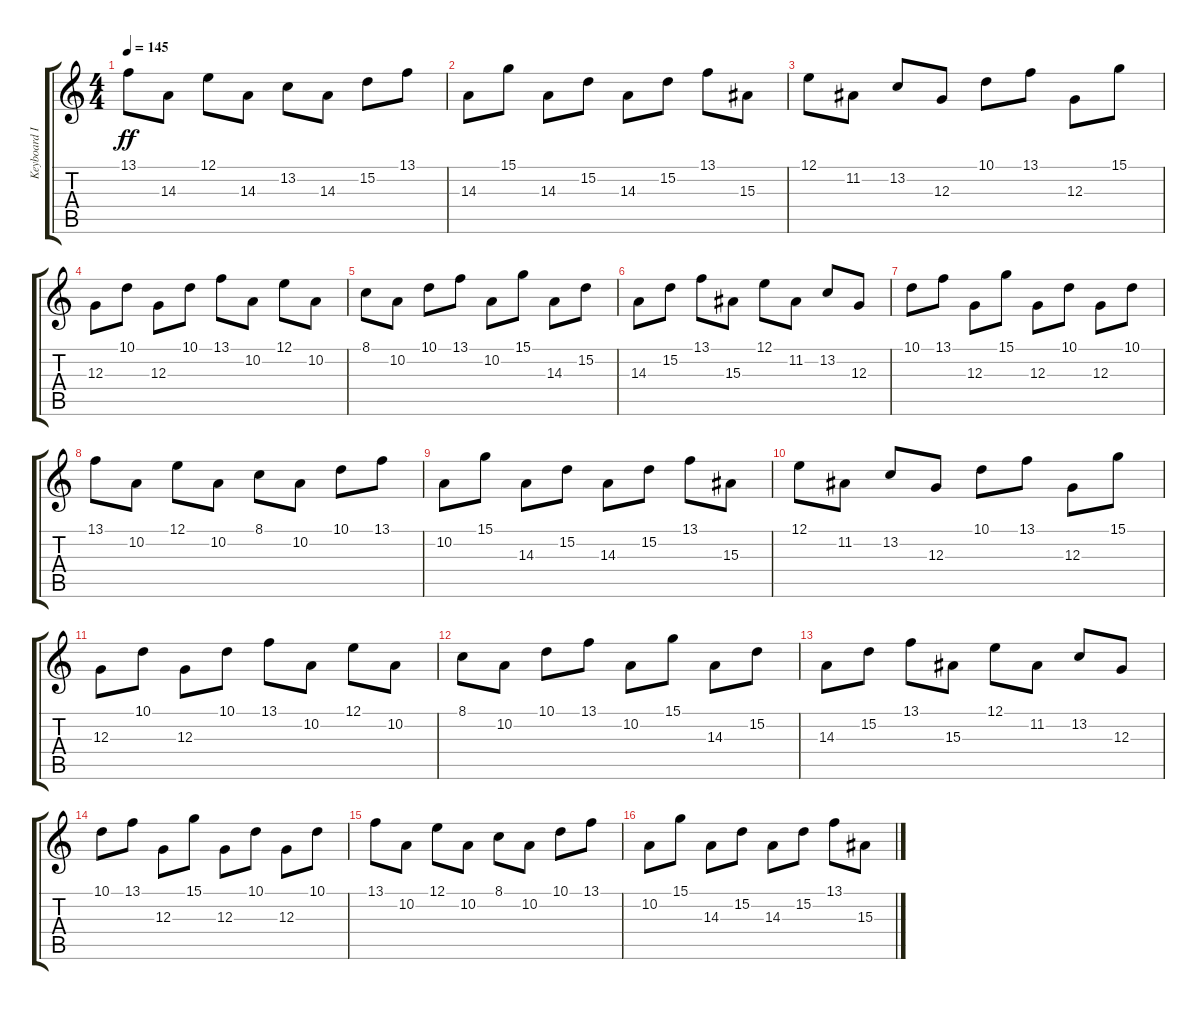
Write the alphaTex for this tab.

\track ("Keyboard I" "Keyboard I") {instrument marimba}
\staff {score tabs}
\tuning (E4 B3 G3 D3 A2 E2) {hide}
\ts (4 4)
\tempo 145
\clef g2
\ks c
13.1.8{dy ff volume 0 instrument marimba} 14.3.8{volume 2} 12.1.8{volume 3} 14.3.8{volume 4} 13.2.8{volume 5} 14.3.8{volume 6} 15.2.8{volume 7} 13.1.8{volume 8} |
14.3.8{volume 9} 15.1.8{volume 10} 14.3.8 15.2.8 14.3.8 15.2.8 13.1.8 15.3.8 |
12.1.8 11.2.8 13.2.8 12.3.8 10.1.8 13.1.8 12.3.8 15.1.8 |
12.3.8 10.1.8 12.3.8 10.1.8 13.1.8 10.2.8 12.1.8 10.2.8 |
8.1.8 10.2.8 10.1.8 13.1.8 10.2.8 15.1.8 14.3.8 15.2.8 |
14.3.8 15.2.8 13.1.8 15.3.8 12.1.8 11.2.8 13.2.8 12.3.8 |
10.1.8 13.1.8 12.3.8 15.1.8 12.3.8 10.1.8 12.3.8 10.1.8 |
13.1.8 10.2.8 12.1.8 10.2.8 8.1.8 10.2.8 10.1.8 13.1.8 |
10.2.8 15.1.8 14.3.8 15.2.8 14.3.8 15.2.8 13.1.8 15.3.8 |
12.1.8 11.2.8 13.2.8 12.3.8 10.1.8 13.1.8 12.3.8 15.1.8 |
12.3.8 10.1.8 12.3.8 10.1.8 13.1.8 10.2.8 12.1.8 10.2.8 |
8.1.8 10.2.8 10.1.8 13.1.8 10.2.8 15.1.8 14.3.8 15.2.8 |
14.3.8 15.2.8 13.1.8 15.3.8 12.1.8 11.2.8 13.2.8 12.3.8 |
10.1.8 13.1.8 12.3.8 15.1.8 12.3.8 10.1.8 12.3.8 10.1.8 |
13.1.8 10.2.8 12.1.8 10.2.8 8.1.8 10.2.8 10.1.8 13.1.8 |
10.2.8 15.1.8 14.3.8 15.2.8 14.3.8 15.2.8 13.1.8 15.3.8
